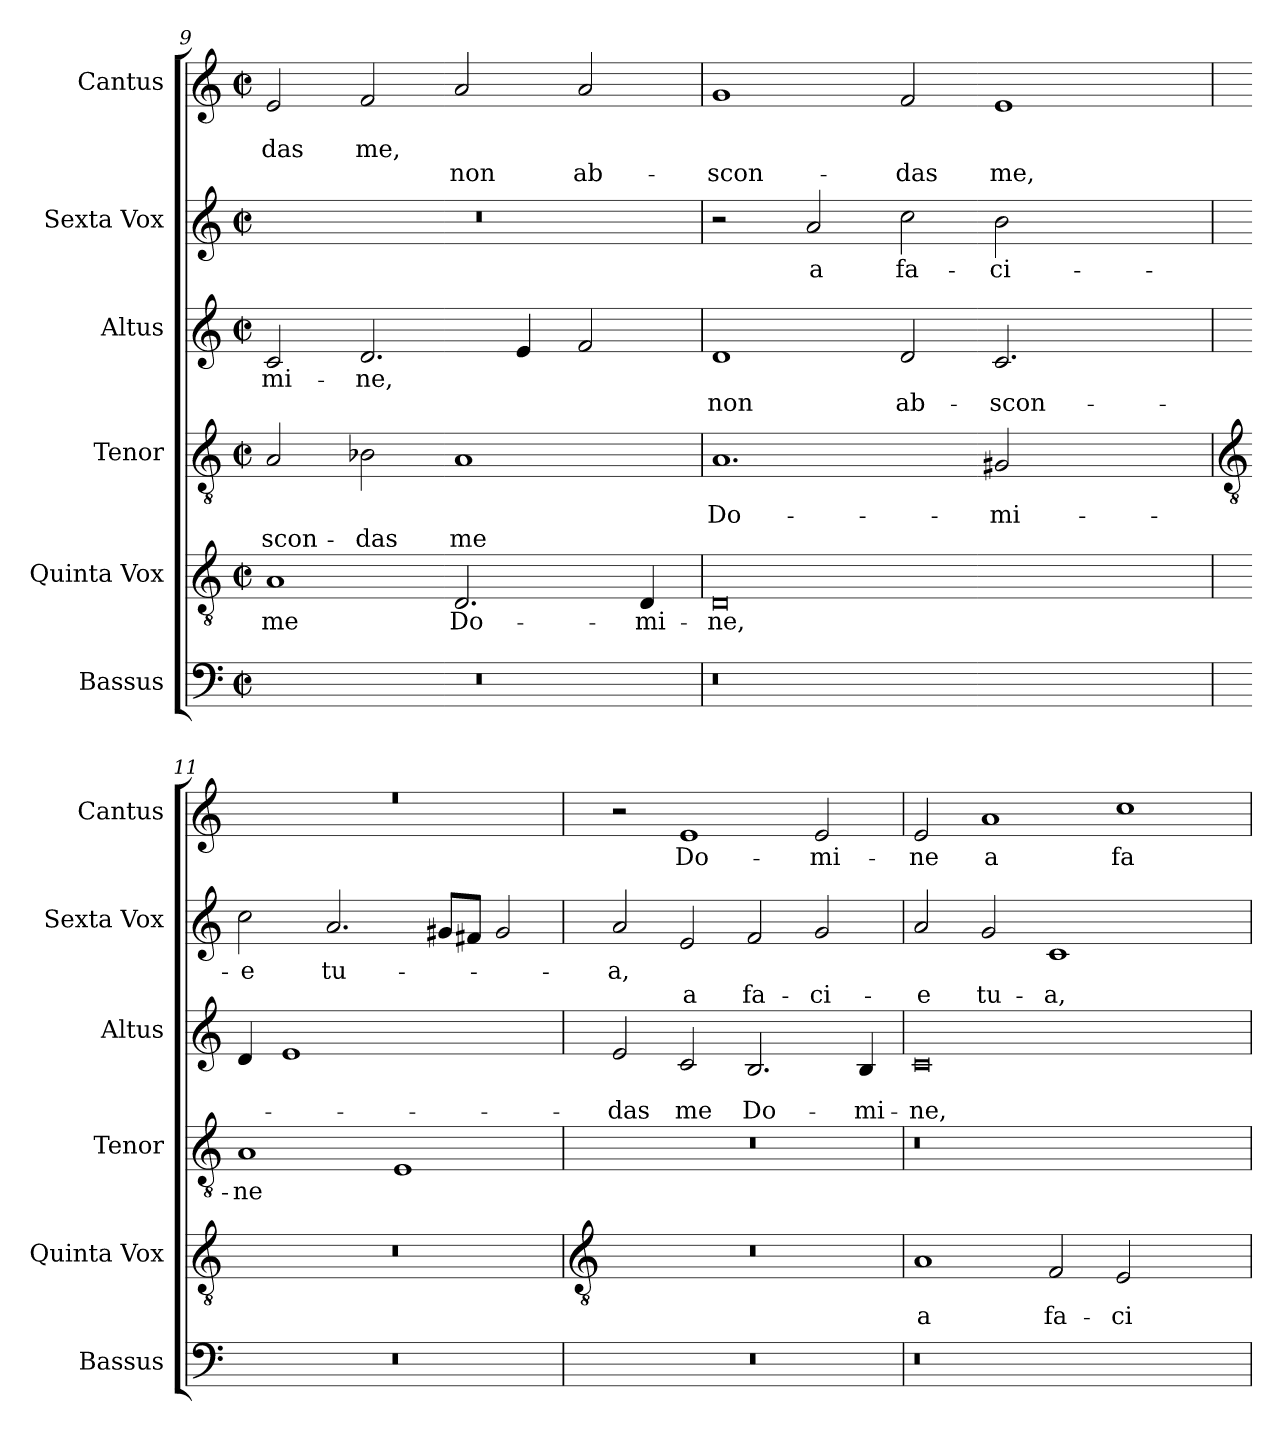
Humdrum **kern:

**kern	**kern	**text	**kern	**text	**text	**kern	**text	**text	**kern	**text	**text	**kern	**text	**text
*part6	*part5	*part5	*part4	*part4	*part4	*part3	*part3	*part3	*part2	*part2	*part2	*part1	*part1	*part1
*staff6	*staff5	*staff5	*staff4	*staff4	*staff4	*staff3	*staff3	*staff3	*staff2	*staff2	*staff2	*staff1	*staff1	*staff1
*I"Bassus	*I"Quinta Vox	*	*I"Tenor	*	*	*I"Altus	*	*	*I"Sexta Vox	*	*	*I"Cantus	*	*
*I'Bassus	*I'Quinta Vox	*	*I'Tenor	*	*	*I'Altus	*	*	*I'Sexta Vox	*	*	*I'Cantus	*	*
*clefF4	*clefGv2	*	*clefGv2	*	*	*clefG2	*	*	*clefG2	*	*	*clefG2	*	*
*k[]	*k[]	*	*k[]	*	*	*k[]	*	*	*k[]	*	*	*k[]	*	*
*C:	*C:	*	*C:	*	*	*C:	*	*	*C:	*	*	*C:	*	*
*M4/2	*M4/2	*	*M4/2	*	*	*M4/2	*	*	*M4/2	*	*	*M4/2	*	*
*met(c|)	*met(c|)	*	*met(c|)	*	*	*met(c|)	*	*	*met(c|)	*	*	*met(c|)	*	*
=9B	=9B	=9B	=9B	=9B	=9B	=9B	=9B	=9B	=9B	=9B	=9B	=9B	=9B	=9B
!	!	!LO:LY:b	!	!	!LO:LY:b	!	!LO:LY:b	!	!	!	!	!	!LO:LY:b	!
*	*	*	*	*	*	*	*	*	*	*	*	*^	*	*
0r	1A	me	2A	.	-scon-	2c	-mi-	.	0r	.	.	2e	0ryy	-das	.
!	!	!	!	!	!LO:LY:b	!	!LO:LY:b	!	!	!	!	!	!	!LO:LY:b	!
.	.	.	2B-	.	-das	2.d	-ne,	.	.	.	.	2f	.	me,	.
!	!	!LO:LY:b	!	!	!LO:LY:b	!	!	!	!	!	!	!	!	!	!LO:LY:b
.	2.D	Do-	1A	.	me	.	.	.	.	.	.	2a	.	.	non
.	.	.	.	.	.	4e	.	.	.	.	.	.	.	.	.
!	!	!	!	!	!	!	!	!	!	!	!	!	!	!	!LO:LY:b
.	.	.	.	.	.	2f	.	.	.	.	.	2a	.	.	ab-
!	!	!LO:LY:b	!	!	!	!	!	!	!	!	!	!	!	!	!
.	4D	-mi-	.	.	.	.	.	.	.	.	.	.	.	.	.
=10A	=10A	=10A	=10A	=10A	=10A	=10A	=10A	=10A	=10A	=10A	=10A	=10A	=10A	=10A	=10A
!	!	!LO:LY:b	!	!LO:LY:b	!	!	!	!LO:LY:b	!	!	!	!	!	!	!LO:LY:b
0r	0D	-ne,	1.A	Do-	.	1d	.	non	2r	.	.	1g	1ryy	.	-scon-
!	!	!	!	!	!	!	!	!	!	!LO:LY:b	!	!	!	!	!
.	.	.	.	.	.	.	.	.	2a	a	.	.	.	.	.
!	!	!	!	!	!	!	!	!LO:LY:b	!	!LO:LY:b	!	!	!	!	!LO:LY:b
.	.	.	.	.	.	2d	.	ab-	2cc	fa-	.	2f	1.ryy	.	-das
!	!	!	!	!LO:LY:b	!	!	!	!LO:LY:b	!	!LO:LY:b	!	!	!	!	!LO:LY:b
.	.	.	2G#X	-mi-	.	2.c	.	-scon-	2b	-ci-	.	1e	.	.	me,
2ryy	2ryy	.	2ryy	.	.	.	.	.	2ryy	.	.	.	.	.	.
.	.	.	.	.	.	4ryy	.	.	.	.	.	.	.	.	.
!!LO:LB:g=z	!!
=11A	=11A	=11A	=11A	=11A	=11A	=11A	=11A	=11A	=11A	=11A	=11A	=11A	=11A	=11A	=11A
*	*	*	*clefGv2	*	*	*	*	*	*	*	*	*	*	*	*
!	!	!	!	!LO:LY:b	!	!	!	!	!	!LO:LY:b	!	!	!	!	!
0r	0r	.	1A	-ne	.	4d	.	.	2cc	-e	.	0r	0ryy	.	.
.	.	.	.	.	.	1e	.	.	.	.	.	.	.	.	.
!	!	!	!	!	!	!	!	!	!	!LO:LY:b	!	!	!	!	!
.	.	.	.	.	.	.	.	.	2.a	tu-	.	.	.	.	.
.	.	.	1E	.	.	.	.	.	.	.	.	.	.	.	.
.	.	.	.	.	.	2.ryy	.	.	8g#L	.	.	.	.	.	.
.	.	.	.	.	.	.	.	.	8f#J	.	.	.	.	.	.
.	.	.	.	.	.	.	.	.	2g#	.	.	.	.	.	.
*	*	*	*	*	*	*	*	*	*	*	*	*v	*v	*	*
!!LO:LB:g=z
=12	=12	=12	=12	=12	=12	=12	=12	=12	=12	=12	=12	=12	=12	=12
*	*clefGv2	*	*	*	*	*	*	*	*	*	*	*	*	*
!	!	!	!	!	!	!	!	!LO:LY:b	!	!LO:LY:b	!	!	!	!
0r	0r	.	0r	.	.	2e	.	-das	2a	-a,	.	2r	.	.
!	!	!	!	!	!	!	!	!LO:LY:b	!	!	!LO:LY:b	!	!LO:LY:b	!
.	.	.	.	.	.	2c	.	me	2e	.	a	1e	Do-	.
!	!	!	!	!	!	!	!	!LO:LY:b	!	!	!LO:LY:b	!	!	!
.	.	.	.	.	.	2.B	.	Do-	2f	.	fa-	.	.	.
!	!	!	!	!	!	!	!	!	!	!	!LO:LY:b	!	!LO:LY:b	!
.	.	.	.	.	.	.	.	.	2g	.	-ci-	2e	-mi-	.
!	!	!	!	!	!	!	!	!LO:LY:b	!	!	!	!	!	!
.	.	.	.	.	.	4B	.	-mi-	.	.	.	.	.	.
=13	=13	=13	=13	=13	=13	=13	=13	=13	=13	=13	=13	=13	=13	=13
!	!	!LO:LY:b	!	!	!	!	!	!LO:LY:b	!	!	!LO:LY:b	!	!LO:LY:b	!
0r	1A	a	0r	.	.	0c	.	-ne,	2a	.	-e	2e	-ne	.
!	!	!	!	!	!	!	!	!	!	!	!LO:LY:b	!	!LO:LY:b	!
.	.	.	.	.	.	.	.	.	2g	.	tu-	1a	a	.
!	!	!LO:LY:b	!	!	!	!	!	!	!	!	!LO:LY:b	!	!	!
.	2F	fa-	.	.	.	.	.	.	1c	.	-a,	.	.	.
!	!	!LO:LY:b	!	!	!	!	!	!	!	!	!	!	!LO:LY:b	!
.	2E	-ci-	.	.	.	.	.	.	.	.	.	1cc	fa-	.
2ryy	2ryy	.	2ryy	.	.	2ryy	.	.	2ryy	.	.	.	.	.
=	=	=	=	=	=	=	=	=	=	=	=	=	=	=
*-	*-	*-	*-	*-	*-	*-	*-	*-	*-	*-	*-	*-	*-	*-
